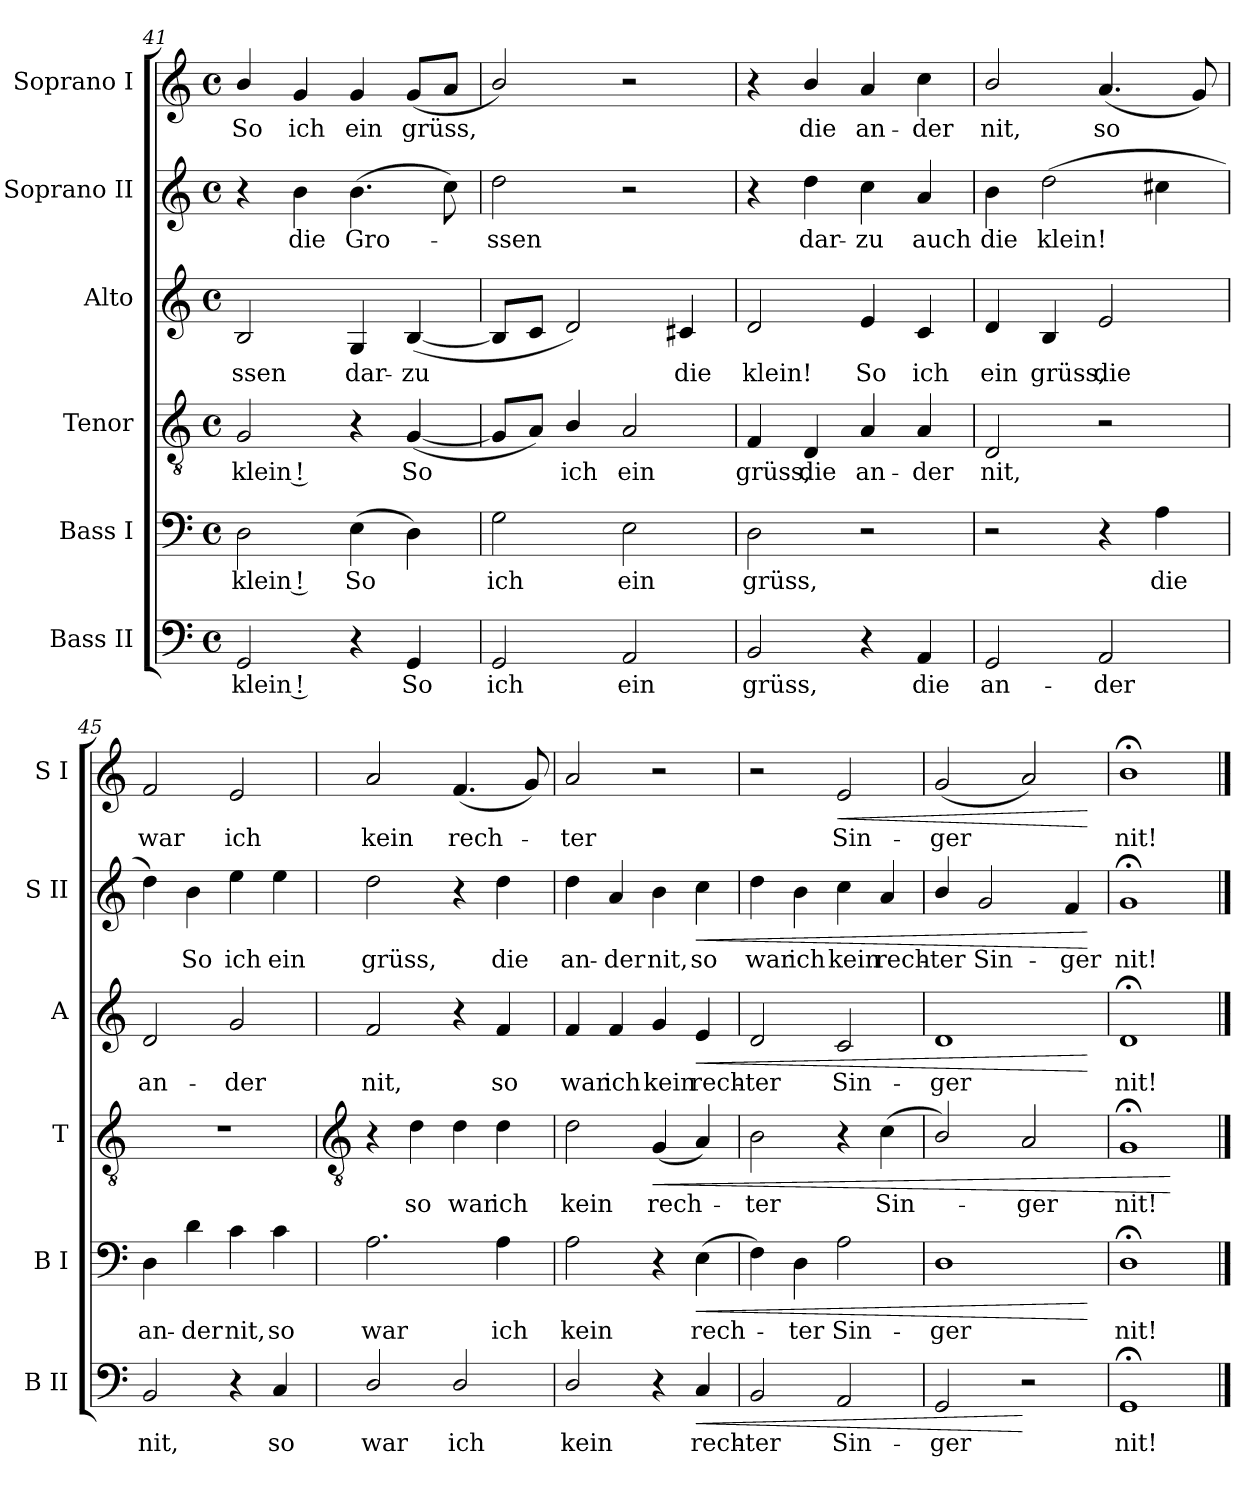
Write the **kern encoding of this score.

**kern	**text	**dynam	**kern	**text	**dynam	**kern	**text	**dynam	**kern	**text	**dynam	**kern	**text	**dynam	**kern	**text	**dynam
*part6	*part6	*part6	*part5	*part5	*part5	*part4	*part4	*part4	*part3	*part3	*part3	*part2	*part2	*part2	*part1	*part1	*part1
*staff6	*staff6	*staff6	*staff5	*staff5	*staff5	*staff4	*staff4	*staff4	*staff3	*staff3	*staff3	*staff2	*staff2	*staff2	*staff1	*staff1	*staff1
*I"Bass II	*	*	*I"Bass I	*	*	*I"Tenor	*	*	*I"Alto	*	*	*I"Soprano II	*	*	*I"Soprano I	*	*
*I'B II	*	*	*I'B I	*	*	*I'T	*	*	*I'A	*	*	*I'S II	*	*	*I'S I	*	*
!!LO:LB:g=z
*clefF4	*	*	*clefF4	*	*	*clefGv2	*	*	*clefG2	*	*	*clefG2	*	*	*clefG2	*	*
*k[]	*	*	*k[]	*	*	*k[]	*	*	*k[]	*	*	*k[]	*	*	*k[]	*	*
*C:	*	*	*C:	*	*	*C:	*	*	*C:	*	*	*C:	*	*	*C:	*	*
*M4/4	*	*	*M4/4	*	*	*M4/4	*	*	*M4/4	*	*	*M4/4	*	*	*M4/4	*	*
*met(c)	*	*	*met(c)	*	*	*met(c)	*	*	*met(c)	*	*	*met(c)	*	*	*met(c)	*	*
=41	=41	=41	=41	=41	=41	=41	=41	=41	=41	=41	=41	=41	=41	=41	=41	=41	=41
!	!LO:LY:b	!	!	!LO:LY:b	!	!	!LO:LY:b	!	!	!LO:LY:b	!	!	!	!	!	!LO:LY:b	!
2GG	klein !	.	2D	klein !	.	2G	klein !	.	2B	-ssen	.	4r	.	.	4b/	So	.
!	!	!	!	!	!	!	!	!	!	!	!	!	!LO:LY:b	!	!	!LO:LY:b	!
.	.	.	.	.	.	.	.	.	.	.	.	4b	die	.	4g	ich	.
!	!	!	!	!LO:LY:b	!	!	!	!	!	!LO:LY:b	!	!	!LO:LY:b	!	!	!LO:LY:b	!
4r	.	.	(>4E	So	.	4r	.	.	4G	dar-	.	(>4.b	Gro-	.	4g	ein	.
!	!LO:LY:b	!	!	!	!	!	!LO:LY:b	!	!	!LO:LY:b	!	!	!	!	!	!LO:LY:b	!
4GG	So	.	4D)	.	.	(<[4G	So	.	(<[4B	-zu	.	.	.	.	(<8gL	grüss,	.
.	.	.	.	.	.	.	.	.	.	.	.	8cc)	.	.	8aJ	.	.
=42	=42	=42	=42	=42	=42	=42	=42	=42	=42	=42	=42	=42	=42	=42	=42	=42	=42
!	!LO:LY:b	!	!	!LO:LY:b	!	!	!	!	!	!	!	!	!LO:LY:b	!	!	!	!
2GG	ich	.	2G	ich	.	8GL]	.	.	8BL]	.	.	2dd	ssen	.	2b/)	.	.
.	.	.	.	.	.	8AJ)	.	.	8cJ	.	.	.	.	.	.	.	.
!	!	!	!	!	!	!	!LO:LY:b	!	!	!	!	!	!	!	!	!	!
.	.	.	.	.	.	4B/	ich	.	2d)	.	.	.	.	.	.	.	.
!	!LO:LY:b	!	!	!LO:LY:b	!	!	!LO:LY:b	!	!	!	!	!	!	!	!	!	!
2AA	ein	.	2E	ein	.	2A	ein	.	.	.	.	2r	.	.	2r	.	.
!	!	!	!	!	!	!	!	!	!	!LO:LY:b	!	!	!	!	!	!	!
.	.	.	.	.	.	.	.	.	4c#X	die	.	.	.	.	.	.	.
=43	=43	=43	=43	=43	=43	=43	=43	=43	=43	=43	=43	=43	=43	=43	=43	=43	=43
!	!LO:LY:b	!	!	!LO:LY:b	!	!	!LO:LY:b	!	!	!LO:LY:b	!	!	!	!	!	!	!
2BB	grüss,	.	2D	grüss,	.	4F	grüss,	.	2d	klein!	.	4r	.	.	4r	.	.
!	!	!	!	!	!	!	!LO:LY:b	!	!	!	!	!	!LO:LY:b	!	!	!LO:LY:b	!
.	.	.	.	.	.	4D	die	.	.	.	.	4dd	dar-	.	4b/	die	.
!	!	!	!	!	!	!	!LO:LY:b	!	!	!LO:LY:b	!	!	!LO:LY:b	!	!	!LO:LY:b	!
4r	.	.	2r	.	.	4A	an-	.	4e	So	.	4cc	-zu	.	4a	an-	.
!	!LO:LY:b	!	!	!	!	!	!LO:LY:b	!	!	!LO:LY:b	!	!	!LO:LY:b	!	!	!LO:LY:b	!
4AA	die	.	.	.	.	4A	-der	.	4c	ich	.	4a	auch	.	4cc	-der	.
=44	=44	=44	=44	=44	=44	=44	=44	=44	=44	=44	=44	=44	=44	=44	=44	=44	=44
!	!LO:LY:b	!	!	!	!	!	!LO:LY:b	!	!	!LO:LY:b	!	!	!LO:LY:b	!	!	!LO:LY:b	!
2GG	an-	.	2r	.	.	2D	nit,	.	4d	ein	.	4b	die	.	2b/	nit,	.
!	!	!	!	!	!	!	!	!	!	!LO:LY:b	!	!	!LO:LY:b	!	!	!	!
.	.	.	.	.	.	.	.	.	4B	grüss,	.	(>2dd	klein!	.	.	.	.
!	!LO:LY:b	!	!	!	!	!	!	!	!	!LO:LY:b	!	!	!	!	!	!LO:LY:b	!
2AA	-der	.	4r	.	.	2r	.	.	2e	die	.	.	.	.	(<4.a	so	.
!	!	!	!	!LO:LY:b	!	!	!	!	!	!	!	!	!	!	!	!	!
.	.	.	4A	die	.	.	.	.	.	.	.	4cc#X	.	.	.	.	.
.	.	.	.	.	.	.	.	.	.	.	.	.	.	.	8g)	.	.
=45	=45	=45	=45	=45	=45	=45	=45	=45	=45	=45	=45	=45	=45	=45	=45	=45	=45
!	!LO:LY:b	!	!	!LO:LY:b	!	!	!	!	!	!LO:LY:b	!	!	!	!	!	!LO:LY:b	!
2BB	nit,	.	4D	an-	.	1r	.	.	2d	an-	.	4dd)	.	.	2f	war	.
!	!	!	!	!LO:LY:b	!	!	!	!	!	!	!	!	!LO:LY:b	!	!	!	!
.	.	.	4d	-der	.	.	.	.	.	.	.	4b	So	.	.	.	.
!	!	!	!	!LO:LY:b	!	!	!	!	!	!LO:LY:b	!	!	!LO:LY:b	!	!	!LO:LY:b	!
4r	.	.	4c	nit,	.	.	.	.	2g	-der	.	4ee	ich	.	2e	ich	.
!	!LO:LY:b	!	!	!LO:LY:b	!	!	!	!	!	!	!	!	!LO:LY:b	!	!	!	!
4C	so	.	4c	so	.	.	.	.	.	.	.	4ee	ein	.	.	.	.
!!LO:LB:g=z
=46	=46	=46	=46	=46	=46	=46	=46	=46	=46	=46	=46	=46	=46	=46	=46	=46	=46
*	*	*	*	*	*	*clefGv2	*	*	*	*	*	*	*	*	*	*	*
!	!LO:LY:b	!	!	!LO:LY:b	!	!	!	!	!	!LO:LY:b	!	!	!LO:LY:b	!	!	!LO:LY:b	!
2D/	war	.	2.A	war	.	4r	.	.	2f	nit,	.	2dd	grüss,	.	2a	kein	.
!	!	!	!	!	!	!	!LO:LY:b	!	!	!	!	!	!	!	!	!	!
.	.	.	.	.	.	4d	so	.	.	.	.	.	.	.	.	.	.
!	!LO:LY:b	!	!	!	!	!	!LO:LY:b	!	!	!	!	!	!	!	!	!LO:LY:b	!
2D/	ich	.	.	.	.	4d	war	.	4r	.	.	4r	.	.	(<4.f	rech-	.
!	!	!	!	!LO:LY:b	!	!	!LO:LY:b	!	!	!LO:LY:b	!	!	!LO:LY:b	!	!	!	!
.	.	.	4A	ich	.	4d	ich	.	4f	so	.	4dd	die	.	.	.	.
.	.	.	.	.	.	.	.	.	.	.	.	.	.	.	8g)	.	.
=47	=47	=47	=47	=47	=47	=47	=47	=47	=47	=47	=47	=47	=47	=47	=47	=47	=47
!	!LO:LY:b	!	!	!LO:LY:b	!	!	!LO:LY:b	!	!	!LO:LY:b	!	!	!LO:LY:b	!	!	!LO:LY:b	!
2D/	kein	.	2A	kein	.	2d	kein	.	4f	war	.	4dd	an-	.	2a	ter	.
!	!	!	!	!	!	!	!	!	!	!LO:LY:b	!	!	!LO:LY:b	!	!	!	!
.	.	.	.	.	.	.	.	.	4f	ich	.	4a	-der	.	.	.	.
!	!	!	!	!	!	!	!LO:LY:b	!LO:HP:b	!	!LO:LY:b	!	!	!LO:LY:b	!	!	!	!
4r	.	.	4r	.	.	(<4G	rech-	<	4g	kein	.	4b	nit,	.	2r	.	.
!	!LO:LY:b	!LO:HP:b	!	!LO:LY:b	!LO:HP:b	!	!	!	!	!LO:LY:b	!LO:HP:b	!	!LO:LY:b	!LO:HP:b	!	!	!
4C	rech-	<	(>4E	rech-	<	4A)	.	.	4e	rech-	<	4cc	so	<	.	.	.
=48	=48	=48	=48	=48	=48	=48	=48	=48	=48	=48	=48	=48	=48	=48	=48	=48	=48
!	!LO:LY:b	!	!	!	!	!	!LO:LY:b	!	!	!LO:LY:b	!	!	!LO:LY:b	!	!	!	!
2BB	-ter	.	4F)	.	.	2B	ter	.	2d	-ter	.	4dd	war	.	2r	.	.
!	!	!	!	!LO:LY:b	!	!	!	!	!	!	!	!	!LO:LY:b	!	!	!	!
.	.	.	4D	ter	.	.	.	.	.	.	.	4b	ich	.	.	.	.
!	!LO:LY:b	!	!	!LO:LY:b	!	!	!	!	!	!LO:LY:b	!	!	!LO:LY:b	!	!	!LO:LY:b	!LO:HP:b
2AA	Sin-	.	2A	Sin-	.	4r	.	.	2c	Sin-	.	4cc	kein	.	2e	Sin-	<
!	!	!	!	!	!	!	!LO:LY:b	!	!	!	!	!	!LO:LY:b	!	!	!	!
.	.	.	.	.	.	(<4c	Sin-	.	.	.	.	4a	rech-	.	.	.	.
=49	=49	=49	=49	=49	=49	=49	=49	=49	=49	=49	=49	=49	=49	=49	=49	=49	=49
!	!LO:LY:b	!	!	!LO:LY:b	!	!	!	!	!	!LO:LY:b	!	!	!LO:LY:b	!	!	!LO:LY:b	!
2GG	-ger	.	1D	-ger	.	2B/)	.	.	1d	-ger	.	4b/	-ter	.	(<2g	-ger	.
!	!	!	!	!	!	!	!	!	!	!	!	!	!LO:LY:b	!	!	!	!
.	.	.	.	.	.	.	.	.	.	.	.	2g	Sin-	.	.	.	.
!	!	!	!	!	!	!	!LO:LY:b	!	!	!	!	!	!	!	!	!	!
2r	.	[	.	.	.	2A	ger	.	.	.	.	.	.	.	2a)	.	.
!	!	!	!	!	!	!	!	!	!	!	!	!	!LO:LY:b	!	!	!	!
.	.	.	.	.	.	.	.	.	.	.	.	4f	-ger	.	.	.	.
.	.	.	.	.	[	.	.	.	.	.	[	.	.	[	.	.	[
=50	=50	=50	=50	=50	=50	=50	=50	=50	=50	=50	=50	=50	=50	=50	=50	=50	=50
!	!LO:LY:b	!	!	!LO:LY:b	!	!	!LO:LY:b	!	!	!LO:LY:b	!	!	!LO:LY:b	!	!	!LO:LY:b	!
1GG;<	nit!	.	1D;<	nit!	.	1G;<	nit!	.	1d;<	nit!	.	1g;<	nit!	.	1b;<	nit!	.
.	.	.	.	.	.	.	.	[	.	.	.	.	.	.	.	.	.
==	==	==	==	==	==	==	==	==	==	==	==	==	==	==	==	==	==
*-	*-	*-	*-	*-	*-	*-	*-	*-	*-	*-	*-	*-	*-	*-	*-	*-	*-
